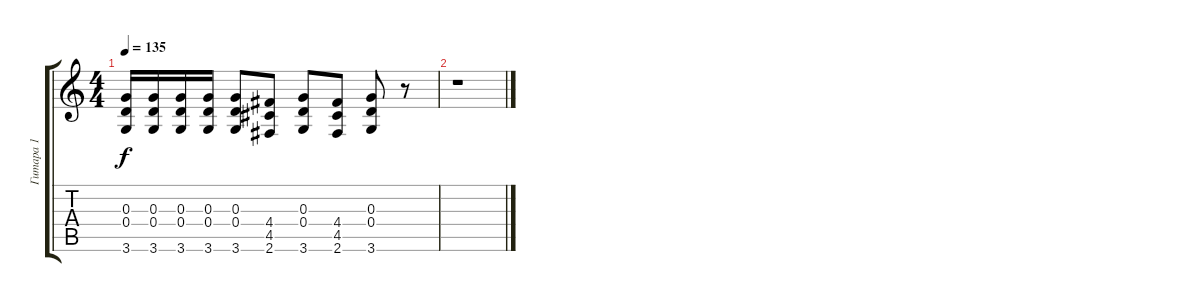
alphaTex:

\track ("Гитара 1" "Гитара 1") {instrument acousticguitarsteel}
\staff {score tabs}
\tuning (E4 B3 G3 D3 A2 E2) {hide}
\ts (4 4)
\tempo 135
\clef g2
\ks c
(0.3 0.4 3.6).16{dy f} (0.3 0.4 3.6).16 (0.3 0.4 3.6).16 (0.3 0.4 3.6).16 (0.3 0.4 3.6).8 (4.4 4.5 2.6).8 (0.3 0.4 3.6).8 (4.4 4.5 2.6).8 (0.3 0.4 3.6).8 r.8 |
r.1
